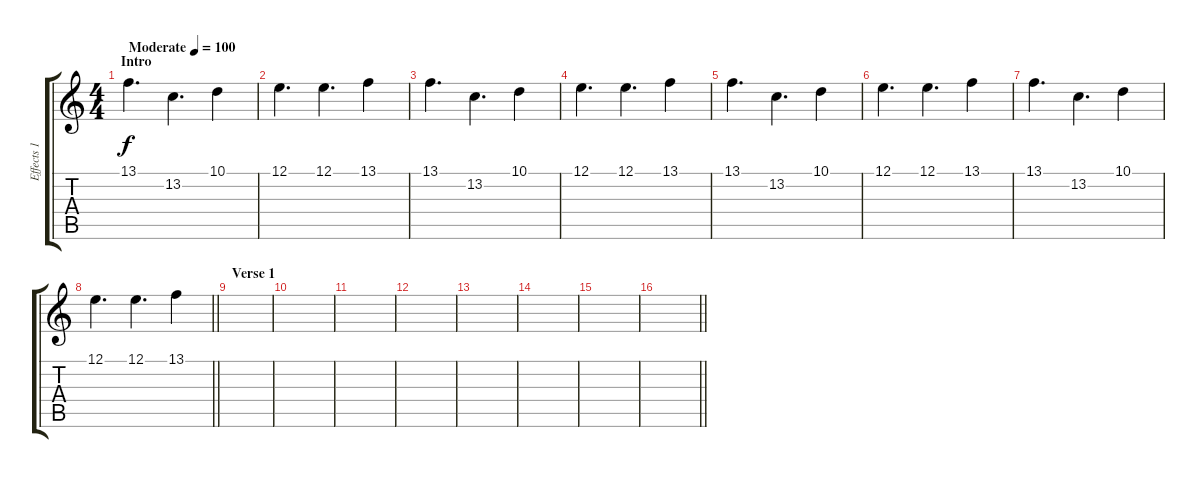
\track ("Effects 1" "Effects 1") {instrument koto}
\staff {score tabs}
\tuning (E4 B3 G3 D3 A2 E2) {hide}
\ts (4 4)
\section ("" "Intro")
\tempo (100 "Moderate")
\clef g2
\ks c
13.1.4{d dy f instrument koto} 13.2.4{d} 10.1.4 |
12.1.4{d} 12.1.4{d} 13.1.4 |
13.1.4{d} 13.2.4{d} 10.1.4 |
12.1.4{d} 12.1.4{d} 13.1.4 |
13.1.4{d} 13.2.4{d} 10.1.4 |
12.1.4{d} 12.1.4{d} 13.1.4 |
13.1.4{d} 13.2.4{d} 10.1.4 |
\barLineRight lightlight
12.1.4{d} 12.1.4{d} 13.1.4 |
\section ("" "Verse 1")
|
|
|
|
|
|
|
\barLineRight lightlight
